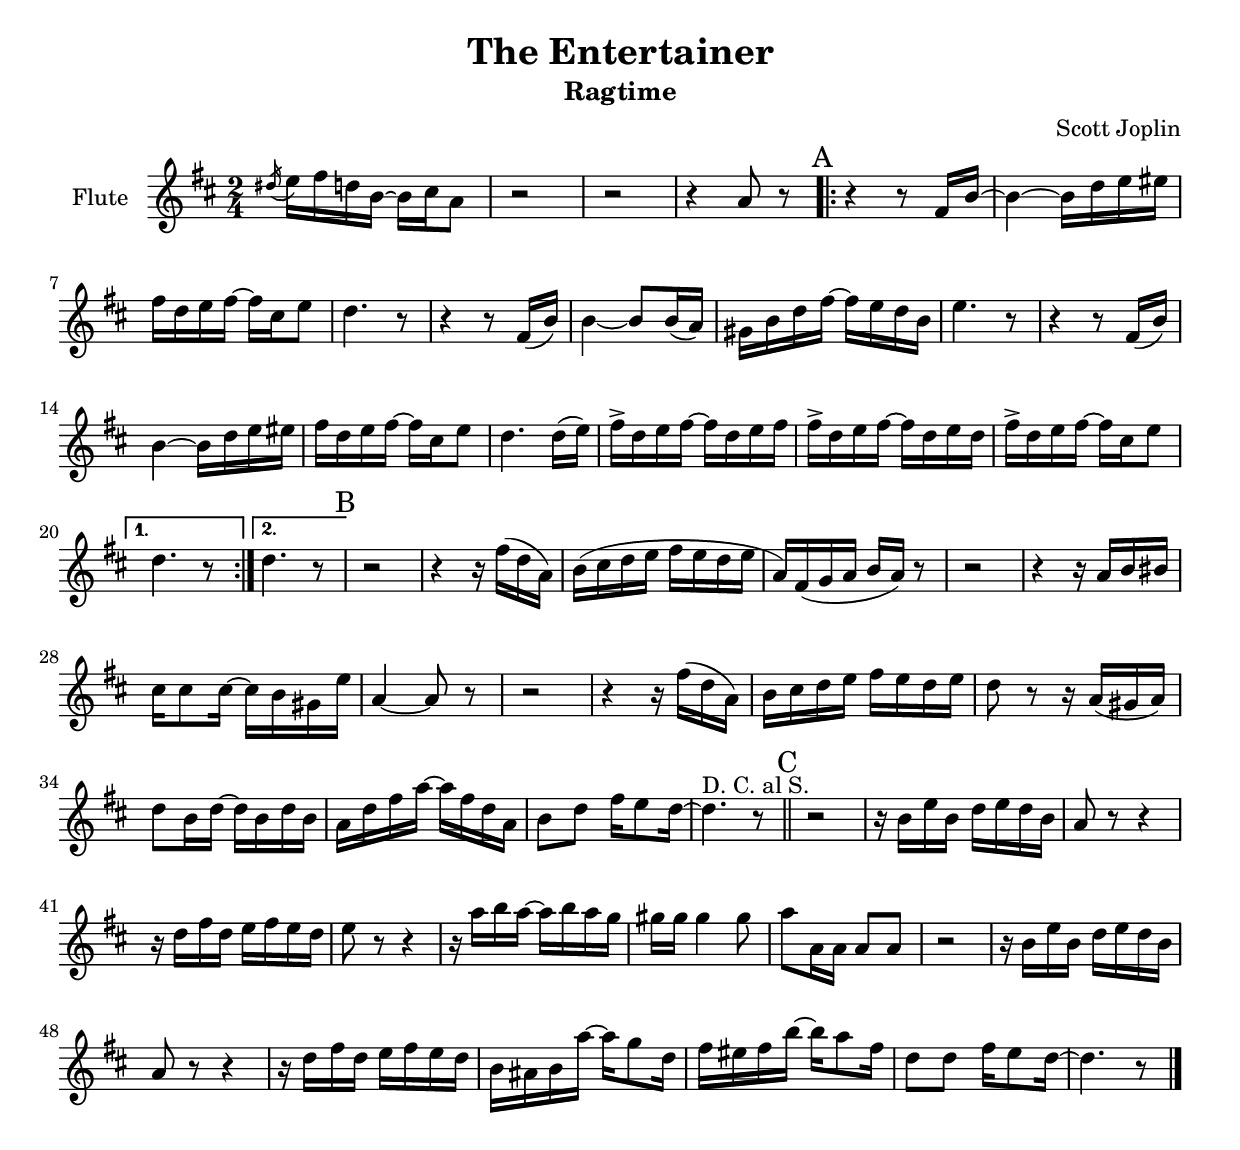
% Created on Sun May 15 16:43:59 CEST 2011
\version "2.12.0"

\header {
	title = "The Entertainer" 
 	subtitle = "Ragtime" 
 	composer = "Scott Joplin" 

}

mbreak = {}

\include "deutsch.ly"

staffViolin = \new Staff {
	\time 2/4
	\set Staff.instrumentName = "Flute"
	\set Staff.midiInstrument = "flute"
	\key c \major
	\clef treble
	\compressFullBarRests
	\relative c''	 { 
		\acciaccatura cis16 d16 e c a~ a h g8
		r2
		r2
		r4 g8 r8
		
		\repeat volta 2 {
			\mark "A"
			r4 r8 e16 a~
			a4~ a16 c d dis \mbreak
			e c d e~ e h d8
			c4. r8
			r4 r8 e,16( a)
			a4~ a8 a16( g)
			fis a c e~ e d c a
			d4. r8
			r4 r8 e,16( a) \mbreak
			a4~ a16 c d dis 
			e c d e~ e h d8
			c4. c16( d) 
			e-> c d e~ e c d e
			e-> c d e~ e c d c 
			e-> c d e~ e h d8
			
		}
		\alternative {
			{c4. r8}
			{c4. r8}
		}
		\mark "B"
		r2 
		r4 r16
		e16( c g)
		a( h c d e d c d 
		g,) e( f g a g) r8
		r2
		r4 r16 g16 a ais \mbreak
		
		h16 h8 h16~ h a fis d'
		g,4~ g8 r8
		r2
		r4 r16 e'16( c g) 
		a h c d e d c d
		c8 r8 r16 g16( fis g) \mbreak
		
		c8 a16 c~ c a c a
		g c e g~ g e c g
		a8 c e16 d8 c16~
		c4. ^"D. C. al S." r8
		
		\bar "||"
		\mark "C"
		r2 
		r16 a16 d a c d c a
		g8 r8 r4 \mbreak
		r16 c16 e c d e d c 
		d8 r8 r4
		r16 g16 a g~ g a g f
		fis fis fis4 fis8
		g8 g,16 g g8 g8
		r2
		r16 a d a c d c a \mbreak
		g8 r8 r4
		r16 c16 e c d e d c 
		a gis a g'~ g f8 c16
		e dis e a~ a g8 e16 
		c8 c e16 d8 c16~
		c4. r8
		
	\bar "|."
	}

}


\score {
	<<
		\transpose c d {
		\staffViolin
		}
	>>
	
	

  \layout {
  }
}

\paper {
}


